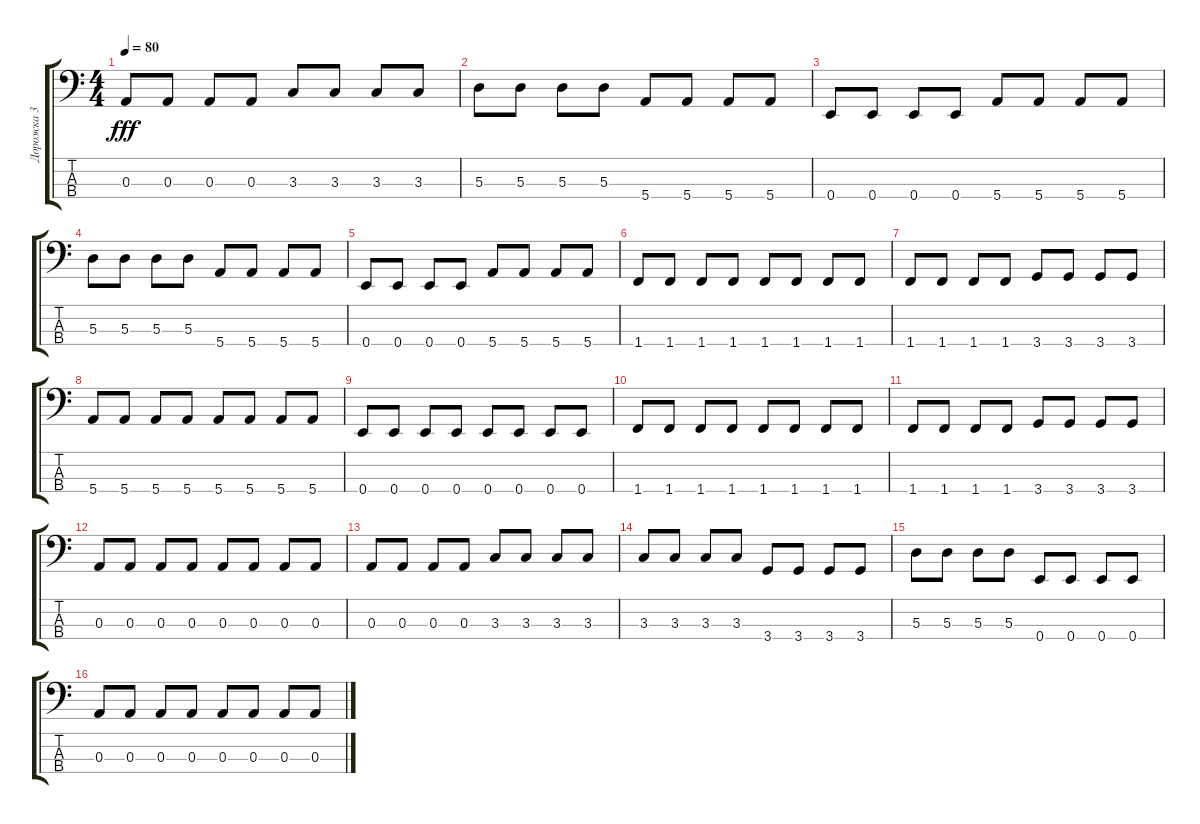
\track ("Дорожка 3" "Дорожка 3") {instrument electricbassfinger}
\staff {score tabs}
\tuning (G2 D2 A1 E1) {hide}
\ts (4 4)
\tempo 80
\clef f4
\ks c
0.3.8{dy fff} 0.3.8 0.3.8 0.3.8 3.3.8 3.3.8 3.3.8 3.3.8 |
5.3.8 5.3.8 5.3.8 5.3.8 5.4.8 5.4.8 5.4.8 5.4.8 |
0.4.8 0.4.8 0.4.8 0.4.8 5.4.8 5.4.8 5.4.8 5.4.8 |
5.3.8 5.3.8 5.3.8 5.3.8 5.4.8 5.4.8 5.4.8 5.4.8 |
0.4.8 0.4.8 0.4.8 0.4.8 5.4.8 5.4.8 5.4.8 5.4.8 |
1.4.8 1.4.8 1.4.8 1.4.8 1.4.8 1.4.8 1.4.8 1.4.8 |
1.4.8 1.4.8 1.4.8 1.4.8 3.4.8 3.4.8 3.4.8 3.4.8 |
5.4.8 5.4.8 5.4.8 5.4.8 5.4.8 5.4.8 5.4.8 5.4.8 |
0.4.8 0.4.8 0.4.8 0.4.8 0.4.8 0.4.8 0.4.8 0.4.8 |
1.4.8 1.4.8 1.4.8 1.4.8 1.4.8 1.4.8 1.4.8 1.4.8 |
1.4.8 1.4.8 1.4.8 1.4.8 3.4.8 3.4.8 3.4.8 3.4.8 |
0.3.8 0.3.8 0.3.8 0.3.8 0.3.8 0.3.8 0.3.8 0.3.8 |
0.3.8 0.3.8 0.3.8 0.3.8 3.3.8 3.3.8 3.3.8 3.3.8 |
3.3.8 3.3.8 3.3.8 3.3.8 3.4.8 3.4.8 3.4.8 3.4.8 |
5.3.8 5.3.8 5.3.8 5.3.8 0.4.8 0.4.8 0.4.8 0.4.8 |
0.3.8 0.3.8 0.3.8 0.3.8 0.3.8 0.3.8 0.3.8 0.3.8
